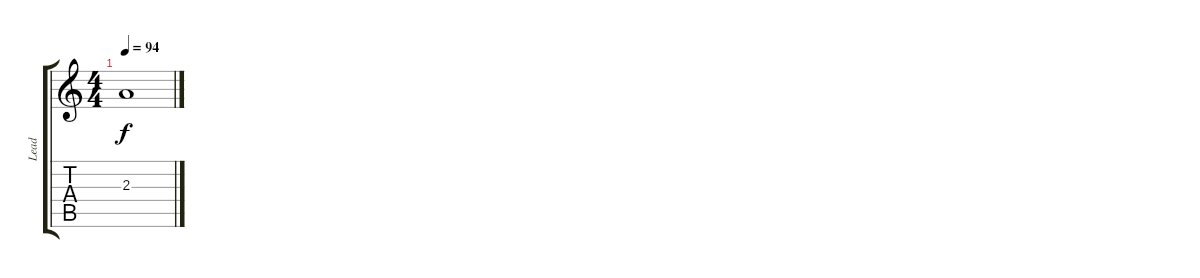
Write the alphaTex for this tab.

\track ("Lead" "Lead") {instrument distortionguitar}
\staff {score tabs}
\tuning (E4 B3 G3 D3 A2 E2) {hide}
\ts (4 4)
\tempo 94
\clef g2
\ks c
2.3{t}.1{dy f}
